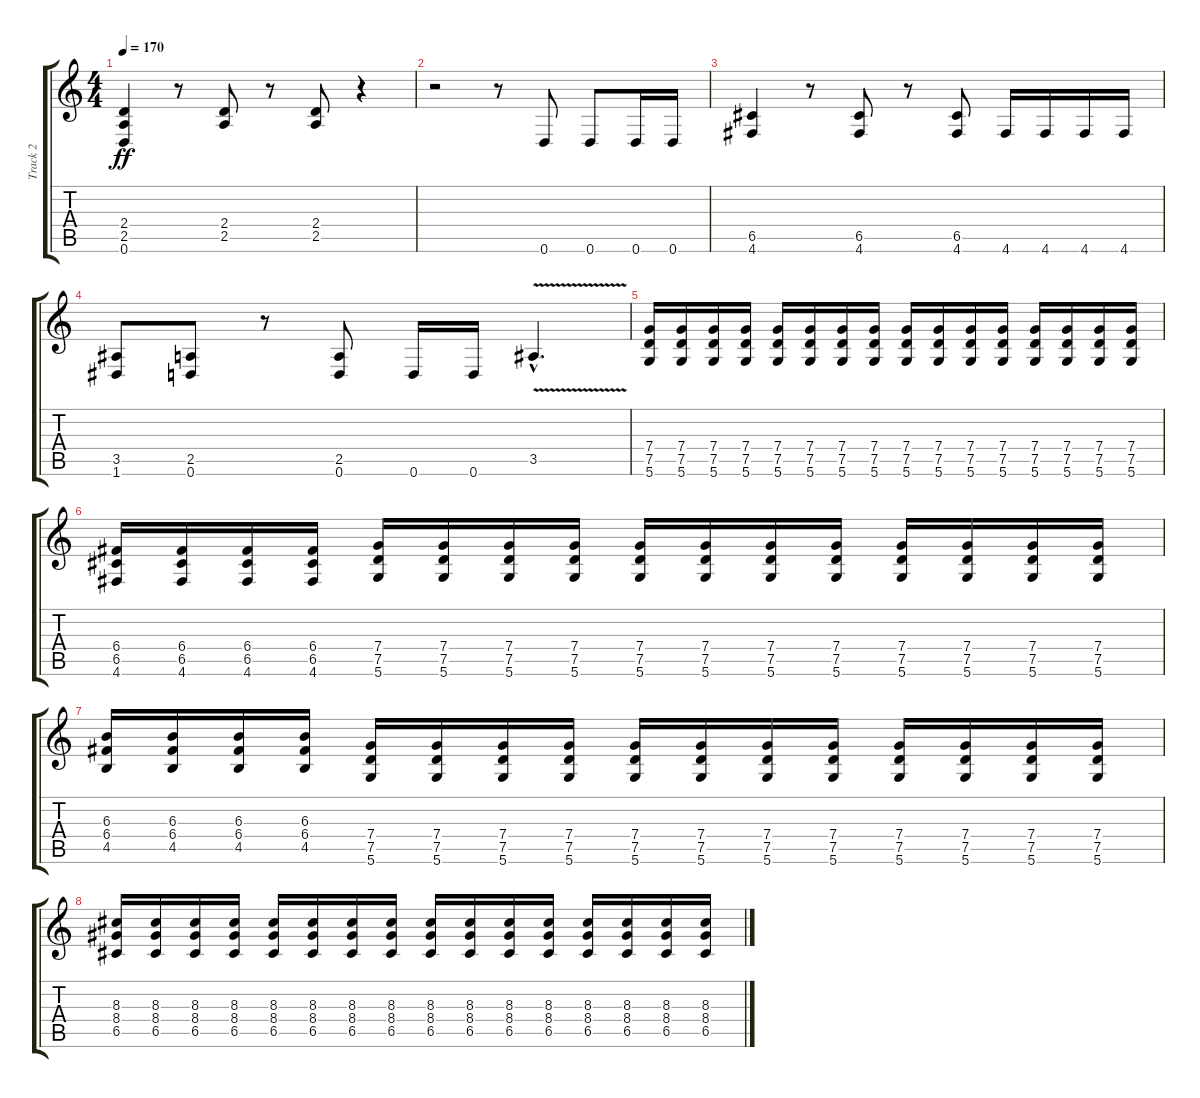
\track ("Track 2" "Track 2") {instrument distortionguitar}
\staff {score tabs}
\tuning (D4 A3 F3 C3 G2 D2) {hide}
\ts (4 4)
\tempo 170
\clef g2
\ks c
(2.4 2.5 0.6).4{dy ff instrument distortionguitar} r.8 (2.4 2.5).8 r.8 (2.4 2.5).8 r.4 |
r.2 r.8 0.6.8 0.6.8 0.6.16 0.6.16 |
(6.5 4.6).4 r.8 (6.5 4.6).8 r.8 (6.5 4.6).8 4.6.16 4.6.16 4.6.16 4.6.16 |
(3.5 1.6).8 (2.5 0.6).8 r.8 (2.5 0.6).8 0.6.16 0.6.16 3.5{v hac}.4{d instrument distortionguitar} |
(7.4 7.5 5.6).16 (7.4 7.5 5.6).16 (7.4 7.5 5.6).16 (7.4 7.5 5.6).16 (7.4 7.5 5.6).16 (7.4 7.5 5.6).16 (7.4 7.5 5.6).16 (7.4 7.5 5.6).16 (7.4 7.5 5.6).16 (7.4 7.5 5.6).16 (7.4 7.5 5.6).16 (7.4 7.5 5.6).16 (7.4 7.5 5.6).16 (7.4 7.5 5.6).16 (7.4 7.5 5.6).16 (7.4 7.5 5.6).16 |
(6.4 6.5 4.6).16 (6.4 6.5 4.6).16 (6.4 6.5 4.6).16 (6.4 6.5 4.6).16 (7.4 7.5 5.6).16 (7.4 7.5 5.6).16 (7.4 7.5 5.6).16 (7.4 7.5 5.6).16 (7.4 7.5 5.6).16 (7.4 7.5 5.6).16 (7.4 7.5 5.6).16 (7.4 7.5 5.6).16 (7.4 7.5 5.6).16 (7.4 7.5 5.6).16 (7.4 7.5 5.6).16 (7.4 7.5 5.6).16 |
(6.3 6.4 4.5).16 (6.3 6.4 4.5).16 (6.3 6.4 4.5).16 (6.3 6.4 4.5).16 (7.4 7.5 5.6).16 (7.4 7.5 5.6).16 (7.4 7.5 5.6).16 (7.4 7.5 5.6).16 (7.4 7.5 5.6).16 (7.4 7.5 5.6).16 (7.4 7.5 5.6).16 (7.4 7.5 5.6).16 (7.4 7.5 5.6).16 (7.4 7.5 5.6).16 (7.4 7.5 5.6).16 (7.4 7.5 5.6).16 |
(8.3 8.4 6.5).16 (8.3 8.4 6.5).16 (8.3 8.4 6.5).16 (8.3 8.4 6.5).16 (8.3 8.4 6.5).16 (8.3 8.4 6.5).16 (8.3 8.4 6.5).16 (8.3 8.4 6.5).16 (8.3 8.4 6.5).16 (8.3 8.4 6.5).16 (8.3 8.4 6.5).16 (8.3 8.4 6.5).16 (8.3 8.4 6.5).16 (8.3 8.4 6.5).16 (8.3 8.4 6.5).16 (8.3 8.4 6.5).16
